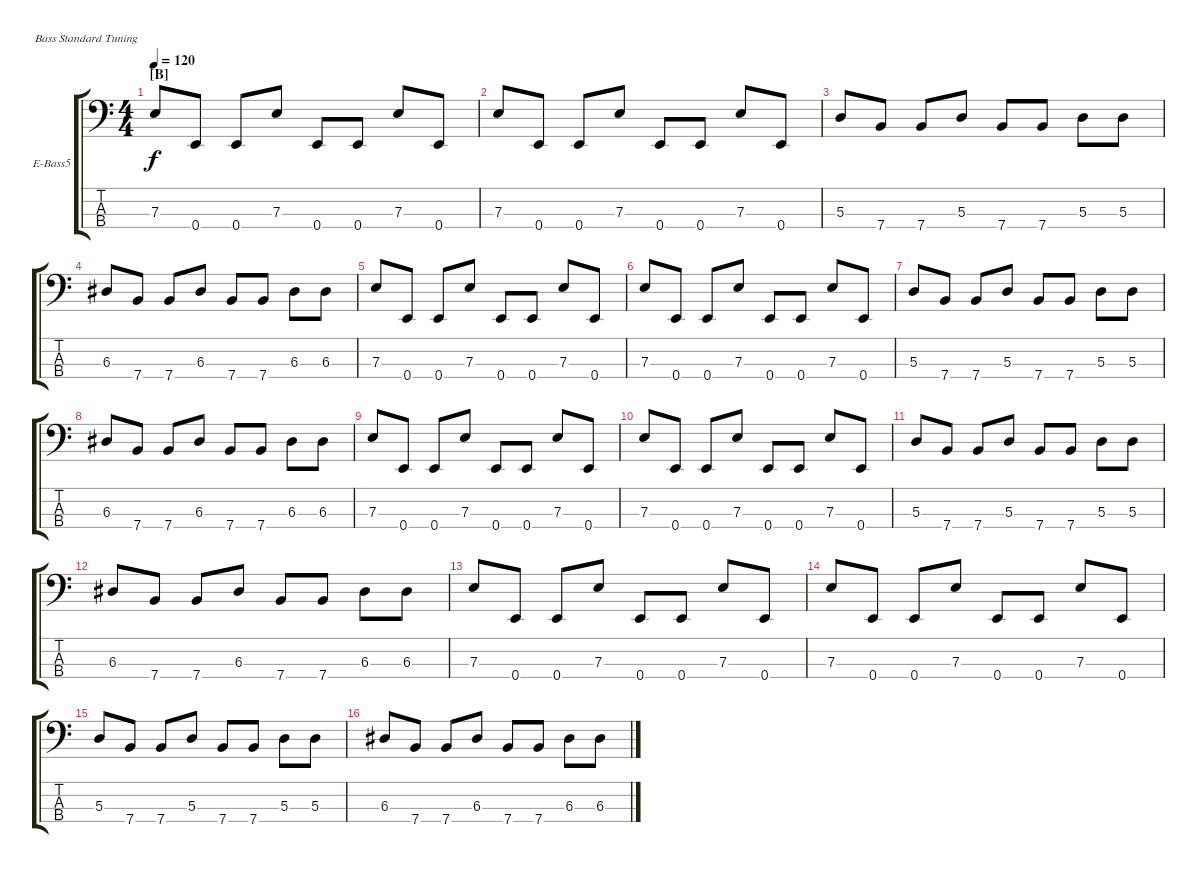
\defaultSystemsLayout 4
\bracketExtendMode groupsimilarinstruments
\firstSystemTrackNameOrientation horizontal
\otherSystemsTrackNameOrientation horizontal
\track ("Trujillo" "E-Bass5") {instrument electricbassfinger}
\staff {score tabs}
\tuning (G2 D2 A1 E1)
\ts (4 4)
\section ("B" "")
\tempo 120
\clef f4
\ks c
7.3.8{dy f} 0.4.8 0.4.8 7.3.8 0.4.8 0.4.8 7.3.8 0.4.8 |
7.3.8 0.4.8 0.4.8 7.3.8 0.4.8 0.4.8 7.3.8 0.4.8 |
5.3.8 7.4.8 7.4.8 5.3.8 7.4.8 7.4.8 5.3.8 5.3.8 |
6.3.8 7.4.8 7.4.8 6.3.8 7.4.8 7.4.8 6.3.8 6.3.8 |
7.3.8 0.4.8 0.4.8 7.3.8 0.4.8 0.4.8 7.3.8 0.4.8 |
7.3.8 0.4.8 0.4.8 7.3.8 0.4.8 0.4.8 7.3.8 0.4.8 |
5.3.8 7.4.8 7.4.8 5.3.8 7.4.8 7.4.8 5.3.8 5.3.8 |
6.3.8 7.4.8 7.4.8 6.3.8 7.4.8 7.4.8 6.3.8 6.3.8 |
7.3.8 0.4.8 0.4.8 7.3.8 0.4.8 0.4.8 7.3.8 0.4.8 |
7.3.8 0.4.8 0.4.8 7.3.8 0.4.8 0.4.8 7.3.8 0.4.8 |
5.3.8 7.4.8 7.4.8 5.3.8 7.4.8 7.4.8 5.3.8 5.3.8 |
6.3.8 7.4.8 7.4.8 6.3.8 7.4.8 7.4.8 6.3.8 6.3.8 |
7.3.8 0.4.8 0.4.8 7.3.8 0.4.8 0.4.8 7.3.8 0.4.8 |
7.3.8 0.4.8 0.4.8 7.3.8 0.4.8 0.4.8 7.3.8 0.4.8 |
5.3.8 7.4.8 7.4.8 5.3.8 7.4.8 7.4.8 5.3.8 5.3.8 |
6.3.8 7.4.8 7.4.8 6.3.8 7.4.8 7.4.8 6.3.8 6.3.8
